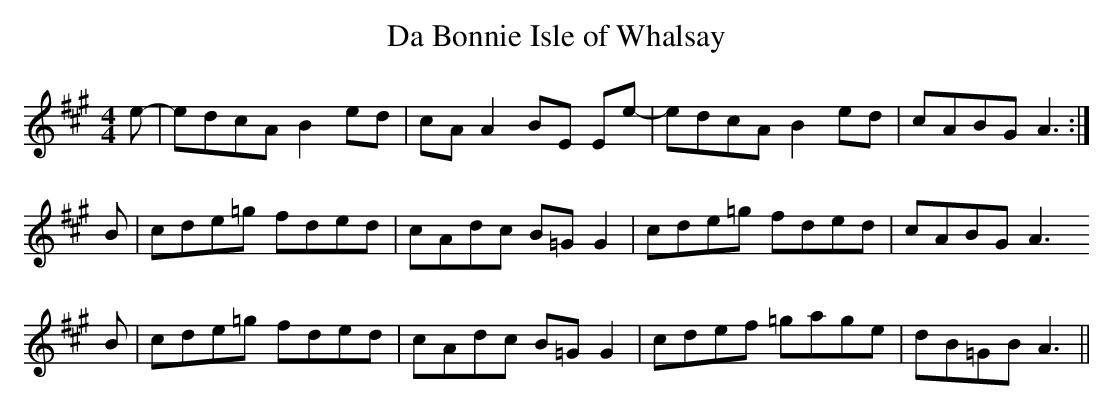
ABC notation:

X:1
T:Bonnie Isle of Whalsay, Da
M:4/4
L:1/8
K:A
e- | edcA B2 ed | cA A2 BE Ee- | edcA  B2 ed | cABG A3  :|
B  | cde=g fded | cAdc B=G G2  | cde=g fded  | cABG A3
B  | cde=g fded | cAdc B=G G2  | cdef =gage  | dB=GB A3 ||
